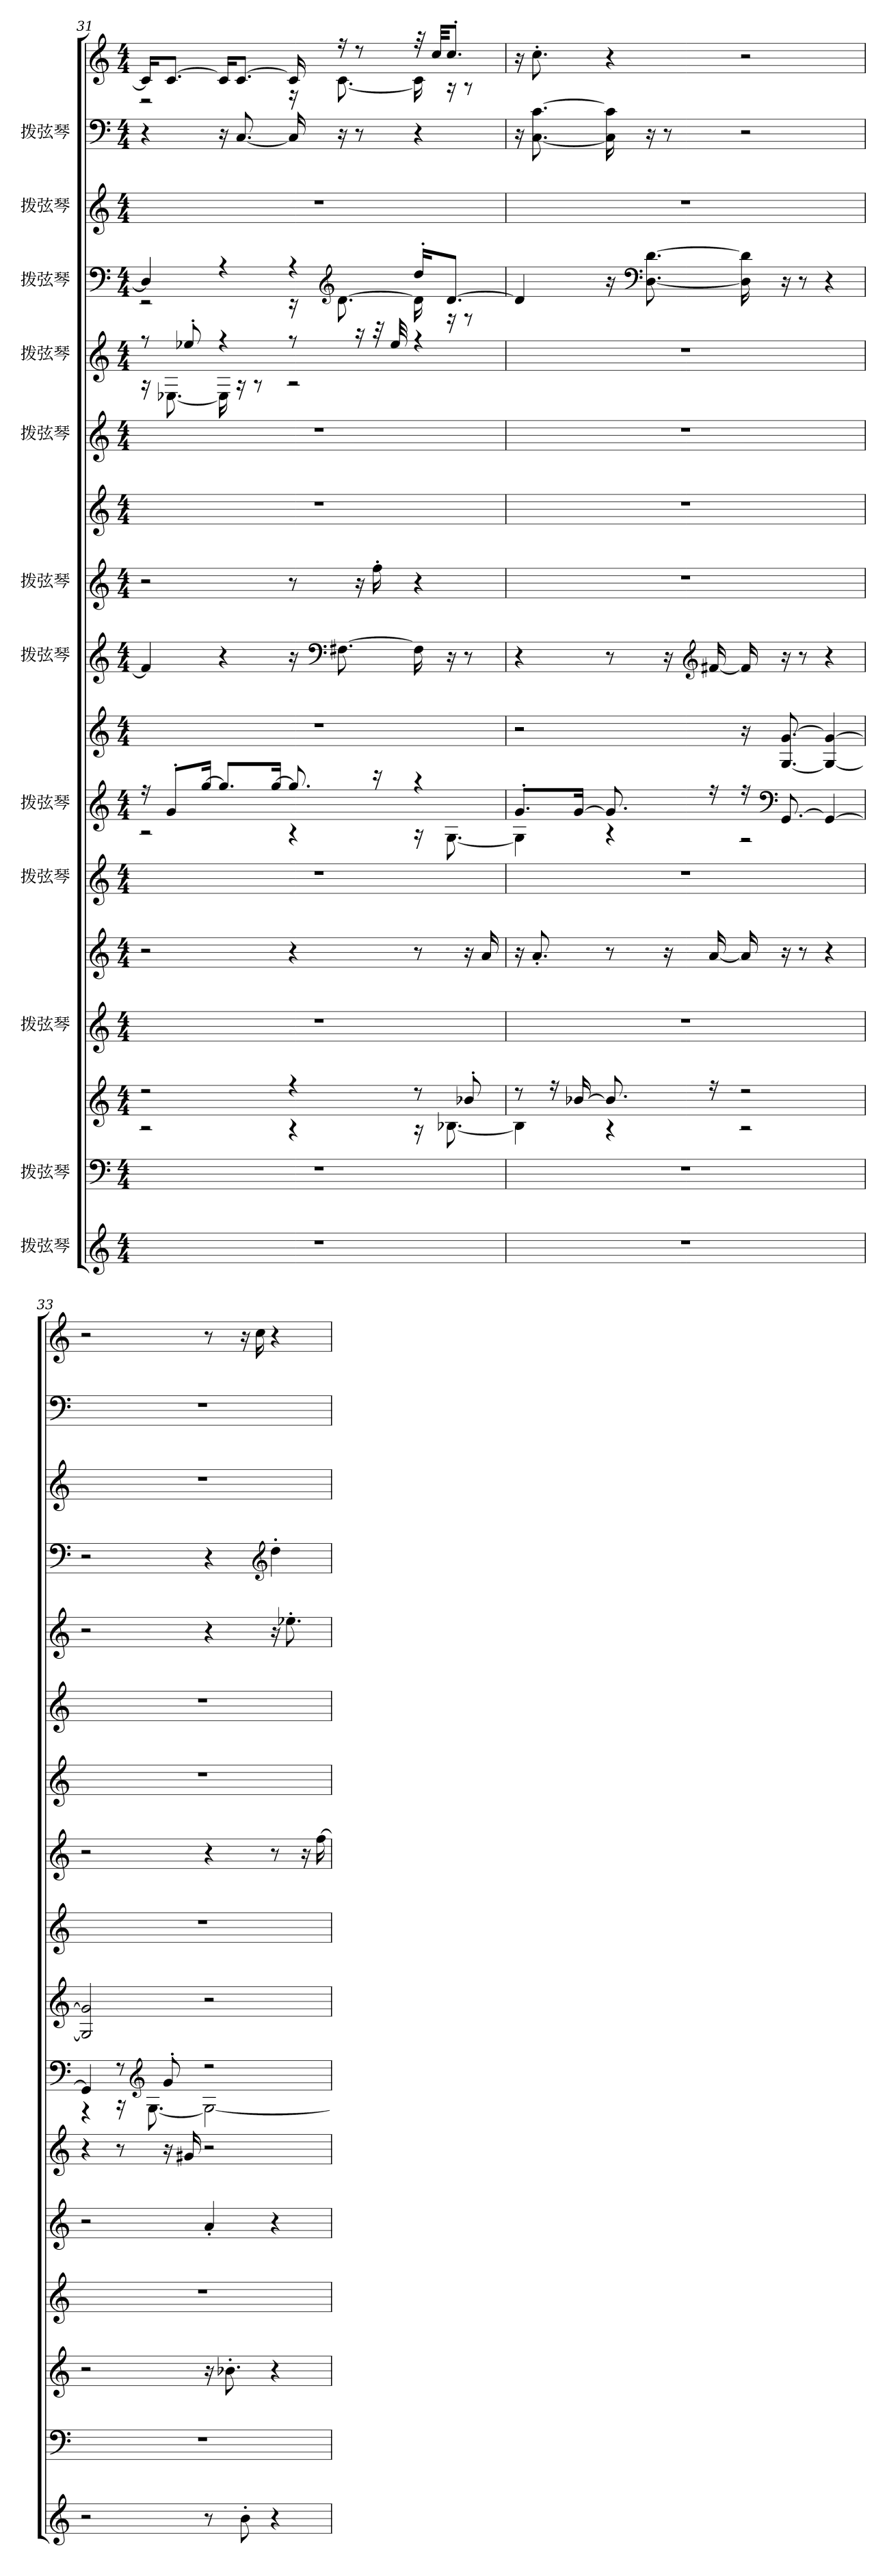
**kern	**kern	**kern	**kern	**kern	**kern	**kern	**kern	**kern	**kern	**kern	**kern	**kern	**kern	**kern	**kern	**kern
*part12	*part11	*part11	*part10	*part10	*part9	*part8	*part8	*part7	*part6	*part6	*part5	*part4	*part3	*part2	*part1	*part1
*staff17	*staff16	*staff15	*staff14	*staff13	*staff12	*staff11	*staff10	*staff9	*staff8	*staff7	*staff6	*staff5	*staff4	*staff3	*staff2	*staff1
*I"拨弦琴	*I"拨弦琴	*	*I"拨弦琴	*	*I"拨弦琴	*I"拨弦琴	*	*I"拨弦琴	*I"拨弦琴	*	*I"拨弦琴	*I"拨弦琴	*I"拨弦琴	*I"拨弦琴	*I"拨弦琴	*
!!LO:PB:g=z
*clefG2	*clefF4	*clefG2	*clefG2	*clefG2	*clefG2	*clefG2	*clefG2	*clefG2	*clefG2	*clefG2	*clefG2	*clefG2	*clefF4	*clefG2	*clefF4	*clefG2
*k[]	*k[]	*k[]	*k[]	*k[]	*k[]	*k[]	*k[]	*k[]	*k[]	*k[]	*k[]	*k[]	*k[]	*k[]	*k[]	*k[]
*M4/4	*M4/4	*M4/4	*M4/4	*M4/4	*M4/4	*M4/4	*M4/4	*M4/4	*M4/4	*M4/4	*M4/4	*M4/4	*M4/4	*M4/4	*M4/4	*M4/4
=31	=31	=31	=31	=31	=31	=31	=31	=31	=31	=31	=31	=31	=31	=31	=31	=31
*	*	*^	*	*	*	*^	*	*	*	*	*	*^	*^	*	*	*^
1r	1r	2r	2r	1r	2r	1r	16r	2r	1r	4f#/]	2r	1r	1r	8r	16r	4D/]	2r	1r	4r	16c/KL]	2r
.	.	.	.	.	.	.	8g'/L	.	.	.	.	.	.	.	[8.E-X\	.	.	.	.	[8.c/J	.
.	.	.	.	.	.	.	.	.	.	.	.	.	.	8ee-X'/	.	.	.	.	.	.	.
.	.	.	.	.	.	.	[16gg/Jk	.	.	.	.	.	.	.	.	.	.	.	.	.	.
.	.	.	.	.	.	.	8.gg/L]	.	.	4r	.	.	.	4r	16E-\]	4r	.	.	16r	16c/KL]	.
.	.	.	.	.	.	.	.	.	.	.	.	.	.	.	16r	.	.	.	[8.C/	[8.c/J	.
.	.	.	.	.	.	.	.	.	.	.	.	.	.	.	8r	.	.	.	.	.	.
.	.	.	.	.	.	.	[16gg/Jk	.	.	.	.	.	.	.	.	.	.	.	.	.	.
.	.	4r	4r	.	4r	.	8.gg/]	4r	.	16r	8r	.	.	8r	2r	4r	16r	.	16C/]	16c/]	16r
*	*	*	*	*	*	*	*	*	*	*clefF4	*	*	*	*	*	*clefG2	*	*	*	*	*
.	.	.	.	.	.	.	.	.	.	[8.F#X\	.	.	.	.	.	.	[8.d\	.	16r	16r	[8.c\
.	.	.	.	.	.	.	.	.	.	.	16r	.	.	16r	.	.	.	.	8r	8r	.
.	.	.	.	.	.	.	16r	.	.	.	16ff'\	.	.	32r	.	.	.	.	.	.	.
.	.	.	.	.	.	.	.	.	.	.	.	.	.	32ee-/	.	.	.	.	.	.	.
.	.	8r	16r	.	8r	.	4r	16r	.	16F#\]	4r	.	.	4r	.	16dd'/KL	16d\]	.	4r	32r	16c\]
.	.	.	.	.	.	.	.	.	.	.	.	.	.	.	.	.	.	.	.	32cc/KKL	.
.	.	.	[8.B-X\	.	.	.	.	[8.G\	.	16r	.	.	.	.	.	[8.d/J	16r	.	.	8.cc'/J	16r
.	.	8b-X'/	.	.	16r	.	.	.	.	8r	.	.	.	.	.	.	8r	.	.	.	8r
.	.	.	.	.	16a/	.	.	.	.	.	.	.	.	.	.	.	.	.	.	.	.
*	*	*	*	*	*	*	*	*	*	*	*	*	*	*v	*v	*	*	*	*	*v	*v
*	*	*	*	*	*	*	*	*	*	*	*	*	*	*	*v	*v	*	*	*
!!LO:PB:g=z
=32	=32	=32	=32	=32	=32	=32	=32	=32	=32	=32	=32	=32	=32	=32	=32	=32	=32	=32
1r	1r	8r	4B-\]	1r	16r	1r	8.g'/L	4G\]	2r	4r	1r	1r	1r	1r	4d/]	1r	16r	16r
.	.	.	.	.	8.a'/	.	.	.	.	.	.	.	.	.	.	.	[8.C\ [8.c\	8.cc'\
.	.	16r	.	.	.	.	.	.	.	.	.	.	.	.	.	.	.	.
.	.	[16b-X/	.	.	.	.	[16g/Jk	.	.	.	.	.	.	.	.	.	.	.
.	.	8.b-/]	4r	.	8r	.	8.g/]	4r	.	8r	.	.	.	.	16r	.	16C\] 16c\]	4r
*	*	*	*	*	*	*	*	*	*	*	*	*	*	*	*clefF4	*	*	*
.	.	.	.	.	.	.	.	.	.	.	.	.	.	.	[8.D\ [8.d\	.	16r	.
.	.	.	.	.	16r	.	.	.	.	16r	.	.	.	.	.	.	8r	.
*	*	*	*	*	*	*	*	*	*	*clefG2	*	*	*	*	*	*	*	*
.	.	16r	.	.	[16a/	.	16r	.	.	[16f#X/	.	.	.	.	.	.	.	.
.	.	2r	2r	.	16a/]	.	16r	2r	16r	16f#/]	.	.	.	.	16D\] 16d\]	.	2r	2r
*	*	*	*	*	*	*	*clefF4	*	*	*	*	*	*	*	*	*	*	*
.	.	.	.	.	16r	.	[8.GG/	.	[8.G/ [8.g/	16r	.	.	.	.	16r	.	.	.
.	.	.	.	.	8r	.	.	.	.	8r	.	.	.	.	8r	.	.	.
.	.	.	.	.	4r	.	4GG/_	.	4G/_ 4g/_	4r	.	.	.	.	4r	.	.	.
*	*	*v	*v	*	*	*	*	*	*	*	*	*	*	*	*	*	*	*
=33	=33	=33	=33	=33	=33	=33	=33	=33	=33	=33	=33	=33	=33	=33	=33	=33	=33
2r	1r	2r	1r	2r	4r	4GG/]	4r	2G/] 2g/]	1r	2r	1r	1r	2r	2r	1r	1r	2r
.	.	.	.	.	8r	8r	16r	.	.	.	.	.	.	.	.	.	.
*	*	*	*	*	*	*clefG2	*	*	*	*	*	*	*	*	*	*	*
.	.	.	.	.	.	.	[8.G\	.	.	.	.	.	.	.	.	.	.
.	.	.	.	.	16r	8g'/	.	.	.	.	.	.	.	.	.	.	.
.	.	.	.	.	16g#X/	.	.	.	.	.	.	.	.	.	.	.	.
8r	.	16r	.	4a'/	2r	2r	2G\_	2r	.	4r	.	.	4r	4r	.	.	8r
.	.	8.b-X'\	.	.	.	.	.	.	.	.	.	.	.	.	.	.	.
8b'\	.	.	.	.	.	.	.	.	.	.	.	.	.	.	.	.	16r
.	.	.	.	.	.	.	.	.	.	.	.	.	.	.	.	.	16cc\
*	*	*	*	*	*	*	*	*	*	*	*	*	*	*clefG2	*	*	*
4r	.	4r	.	4r	.	.	.	.	.	8r	.	.	16r	4dd'\	.	.	4r
.	.	.	.	.	.	.	.	.	.	.	.	.	8.ee-X'\	.	.	.	.
.	.	.	.	.	.	.	.	.	.	16r	.	.	.	.	.	.	.
.	.	.	.	.	.	.	.	.	.	[16ff\	.	.	.	.	.	.	.
*	*	*	*	*	*	*v	*v	*	*	*	*	*	*	*	*	*	*
=	=	=	=	=	=	=	=	=	=	=	=	=	=	=	=	=
*-	*-	*-	*-	*-	*-	*-	*-	*-	*-	*-	*-	*-	*-	*-	*-	*-
